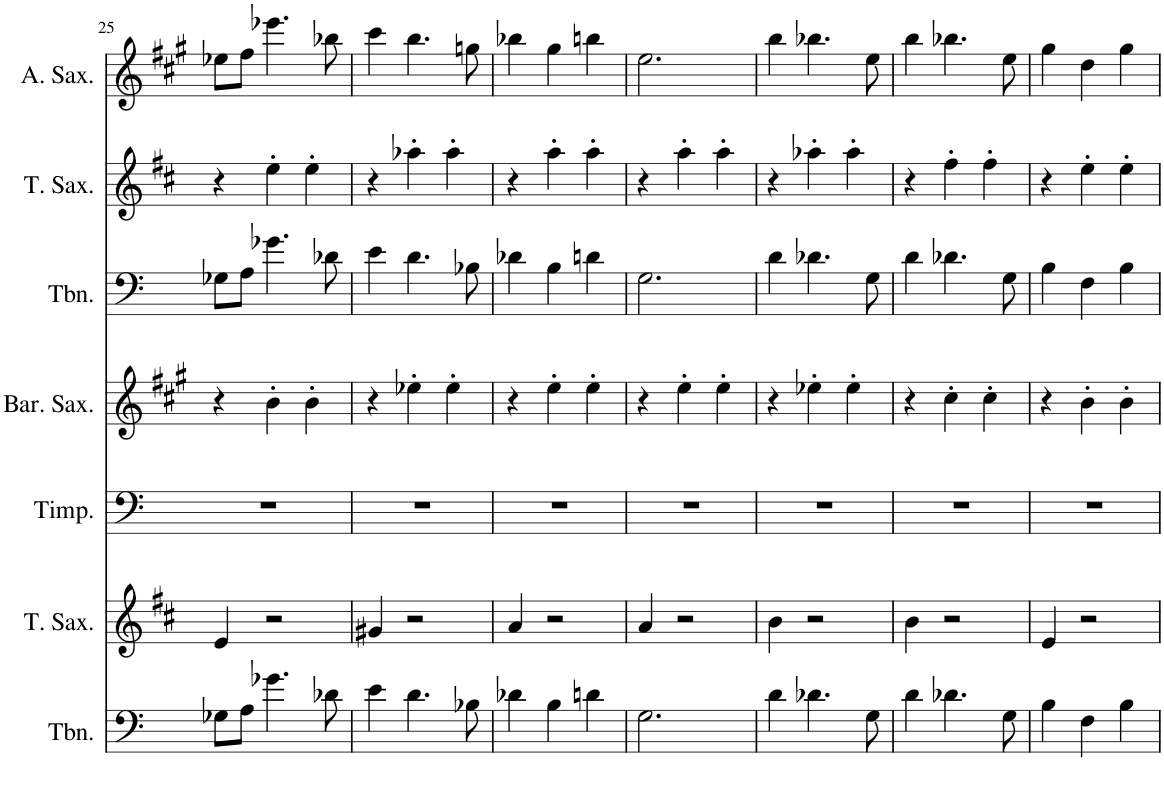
**kern	**kern	**kern	**kern	**kern	**kern	**kern
*part7	*part6	*part5	*part4	*part3	*part2	*part1
*staff7	*staff6	*staff5	*staff4	*staff3	*staff2	*staff1
*I"Trombone	*I"Tenor Saxophone	*I"Timpani	*I"Baritone Saxophone	*I"Trombone	*I"Tenor Saxophone	*I"Alto Saxophone
*I'Tbn.	*I'T. Sax.	*I'Timp.	*I'Bar. Sax.	*I'Tbn.	*I'T. Sax.	*I'A. Sax.
!!LO:PB:g=z
*clefF4	*clefG2	*clefF4	*clefG2	*clefF4	*clefG2	*clefG2
*	*Trd8c14	*	*Trd12c21	*	*Trd8c14	*Trd5c9
*k[]	*k[f#c#]	*k[]	*k[f#c#g#]	*k[]	*k[f#c#]	*k[f#c#g#]
*M3/4	*M3/4	*M3/4	*M3/4	*M3/4	*M3/4	*M3/4
=25	=25	=25	=25	=25	=25	=25
8G-X\L	4e/	2.r	4r	8G-X\L	4r	8ee-X\L
8A\J	.	.	.	8A\J	.	8ff#\J
4.g-X\	2r	.	4b'\	4.g-X\	4ee'\	4.eee-X\
.	.	.	4b'\	.	4ee'\	.
8d-X\	.	.	.	8d-X\	.	8bb-X\
=26	=26	=26	=26	=26	=26	=26
4e\	4g#X/	2.r	4r	4e\	4r	4ccc#\
4.d\	2r	.	4ee-X'\	4.d\	4aa-X'\	4.bb\
.	.	.	4ee-'\	.	4aa-'\	.
8B-X\	.	.	.	8B-X\	.	8ggn\
=27	=27	=27	=27	=27	=27	=27
4d-X\	4a/	2.r	4r	4d-X\	4r	4bb-X\
4B\	2r	.	4ee'\	4B\	4aa'\	4gg#\
4dn\	.	.	4ee'\	4dn\	4aa'\	4bbn\
=28	=28	=28	=28	=28	=28	=28
2.G\	4a/	2.r	4r	2.G\	4r	2.ee\
.	2r	.	4ee'\	.	4aa'\	.
.	.	.	4ee'\	.	4aa'\	.
=29	=29	=29	=29	=29	=29	=29
4d\	4b\	2.r	4r	4d\	4r	4bb\
4.d-X\	2r	.	4ee-X'\	4.d-X\	4aa-X'\	4.bb-X\
.	.	.	4ee-'\	.	4aa-'\	.
8G\	.	.	.	8G\	.	8ee\
=30	=30	=30	=30	=30	=30	=30
4d\	4b\	2.r	4r	4d\	4r	4bb\
4.d-X\	2r	.	4cc#'\	4.d-X\	4ff#'\	4.bb-X\
.	.	.	4cc#'\	.	4ff#'\	.
8G\	.	.	.	8G\	.	8ee\
=31	=31	=31	=31	=31	=31	=31
4B\	4e/	2.r	4r	4B\	4r	4gg#\
4F\	2r	.	4b'\	4F\	4ee'\	4dd\
4B\	.	.	4b'\	4B\	4ee'\	4gg#\
=	=	=	=	=	=	=
*-	*-	*-	*-	*-	*-	*-
